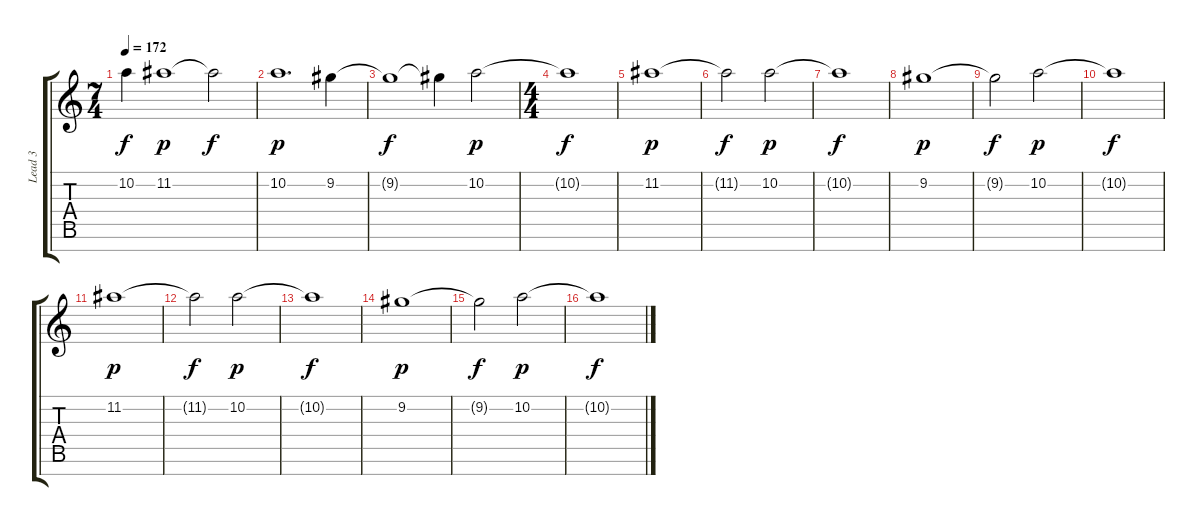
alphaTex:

\track ("Lead 3" "Lead 3") {instrument distortionguitar}
\staff {score tabs}
\tuning (E4 B3 G3 D3 A2 E2 B1) {hide}
\ts (7 4)
\tempo 172
\clef g2
\ks c
10.2{t}.4{dy f} 11.2.1{dy p} 11.2{t}.2{dy f} |
10.2.1{d dy p} 9.2.4 |
9.2{t}.1{dy f} 9.2{t}.4 10.2.2{dy p} |
\ts (4 4)
10.2{t}.1{dy f} |
11.2.1{dy p} |
11.2{t}.2{dy f} 10.2.2{dy p} |
10.2{t}.1{dy f} |
9.2.1{dy p} |
9.2{t}.2{dy f} 10.2.2{dy p} |
10.2{t}.1{dy f} |
11.2.1{dy p} |
11.2{t}.2{dy f} 10.2.2{dy p} |
10.2{t}.1{dy f} |
9.2.1{dy p} |
9.2{t}.2{dy f} 10.2.2{dy p} |
10.2{t}.1{dy f}
